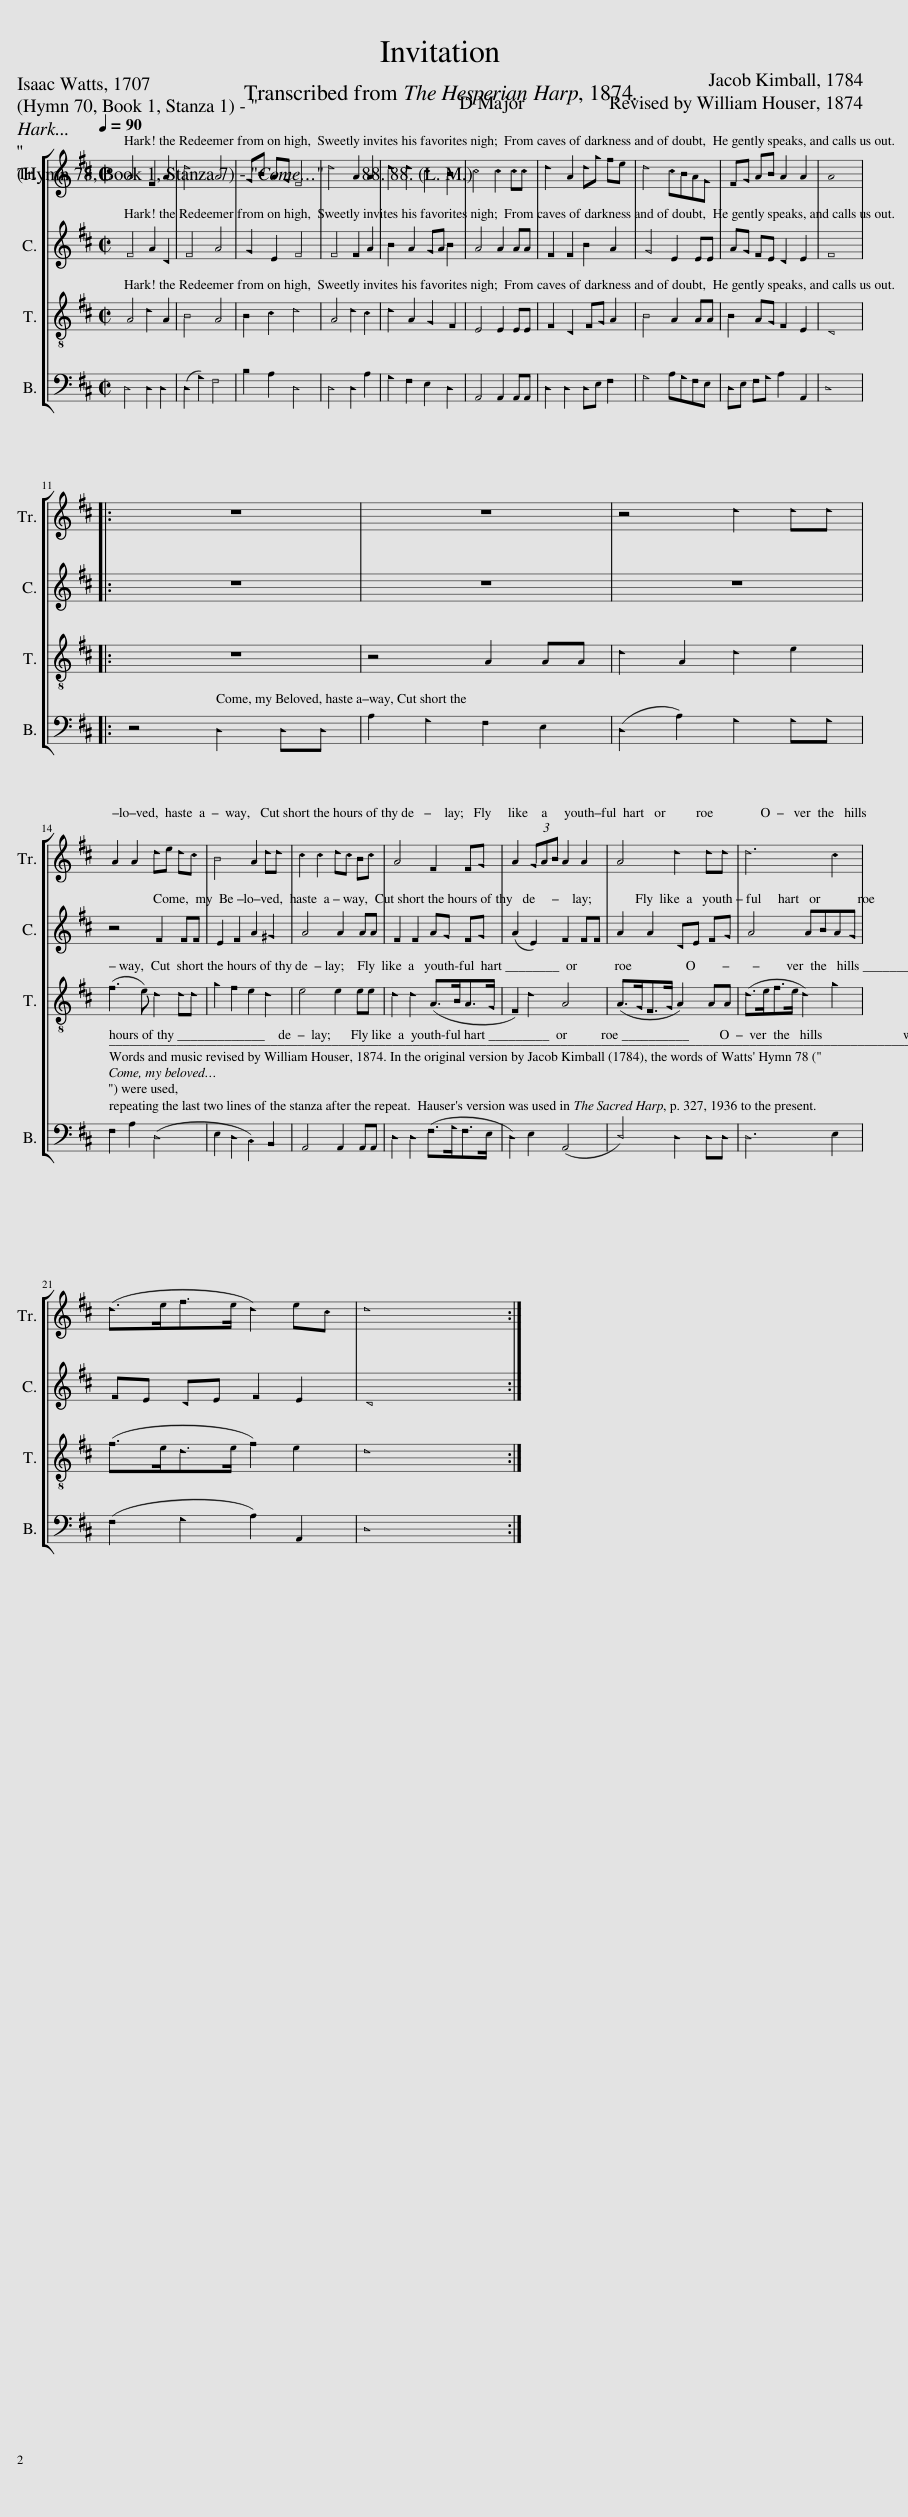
X:1
%%score [ 1 2 3 4 ]
L:1/8
Q:1/4=90
M:2/2
I:linebreak $
K:D
V:1 treble
V:2 treble
V:3 treble-8
V:4 bass
V:1
 A4 F2 A2 | d4 A4 | GB AG F4 | d4 A2 A2 | d2 d2 c2 B2 | %5
 c4 c2 cc | d2 A2 dg fe | d4 cBAG | FG AB A2 A2 | A8 |:$ %10
 z8 | z8 | z4 d2 dd |$ A2 A2 de dc | B4 A2 dd | %15
 c2 c2 dc Bc | A4 F2 FG | A2 (3GAB A2 A2 | A4 d2 dd | d6 c2 |$ %20
 (d>ef>e d2) ec | d8 :| %22
V:2
 F4 A2 D2 | F4 A4 | G2 E2 F4 | F4 F2 A2 | B2 A2 GA B2 | %5
 A4 A2 AA | F2 F2 B2 A2 | G4 E2 EE | AG FE D2 E2 | F8 |:$ %10
 z8 | z8 | z8 |$ z4 F2 FF | E2 F2 A2 ^G2 | %15
 A4 A2 AA | F2 F2 AG FG | (A2 E2) F2 FF | A2 A2 DE FG | A4 ABAG |$ %20
 FE DE F2 E2 | D8 :| %22
V:3
 A4 d2 A2 | B4 A4 | B2 c2 d4 | A4 d2 c2 | d2 A2 G2 F2 | %5
 E4 E2 EE | F2 D2 FG A2 | B4 A2 AA | B2 AG F2 E2 | D8 |:$ %10
 z8 | z4 A2 AA | d2 A2 d2 e2 |$ (f3 e) d2 dd | g2 f2 e2 d2 | %15
 e4 e2 ee | d2 d2 (A>BA>G | F2) d2 A4 | (A>GF>G A2) AA | (d>ef>e d2) g2 |$ %20
 (f>ed>e f2) e2 | d8 :| %22
V:4
 D,4 D,2 D,2 | (D,2 G,2) F,4 | B,2 A,2 D,4 | D,4 D,2 A,2 | G,2 F,2 E,2 D,2 | %5
 A,,4 A,,2 A,,A,, | D,2 D,2 D,E, F,2 | G,4 A,G,F,E, | D,E, F,G, A,2 A,,2 | D,8 |:$ %10
 z4 D,2 D,D, | A,2 G,2 F,2 E,2 | (D,2 A,2) G,2 G,G, |$ F,2 A,2 (D,4 | E,2 D,2 C,2) B,,2 | %15
 A,,4 A,,2 A,,A,, | D,2 D,2 (F,>G,F,>E, | D,2) E,2 (A,,4 | D,4) D,2 D,D, | D,6 E,2 |$ %20
 (F,2 G,2 A,2) A,,2 | D,8 :| %22
